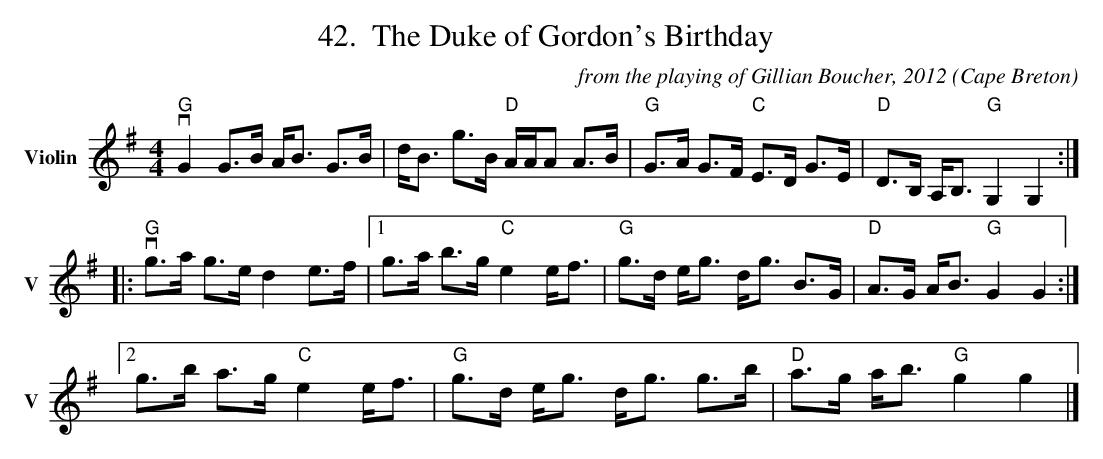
X:1
T:Duke of Gordon's Birthday, The
C:from the playing of Gillian Boucher, 2012
O:Cape Breton
M:4/4
L:1/8
%%score 1 | 2
K:G
V:1 name=Violin sname=V
"G"vG2G3/2B/ A/B3/2 G3/2B/|d/B3/2 g3/2B/ "D"A/A/A A3/2B/|"G"G3/2A/ G3/2F/ "C"E3/2D/ G3/2E/|"D"D3/2B,/ A,/B,3/2"G" G,2 G,2:|
|:"G"vg3/2a/ g3/2e/ d2 e3/2f/|[1g3/2a/ b3/2g/ "C"e2 e/f3/2|"G"g3/2d/ e/g3/2 d/g3/2 B3/2G/|"D"A3/2G/ A/B3/2 "G"G2G2:|
[2g3/2b/ a3/2g/"C"e2e/f3/2|"G"g3/2d/ e/g3/2 d/g3/2 g3/2b/|"D"a3/2g/ a/b3/2"G"g2g2|]
V:C clef=bass middle=D name=Cello sname=C
G,2D,3/2F,/G,2G,2|B,2G,2D2D3/2C/|B,2B,3/2B,/ C2C2|D2D,2G,2G,2:|
|:B2B3/2A/G2G2|[1B2B3/2G/E2C/D3/2|B,2C2B,2G,2|D3/2E/ F/G3/2B,2B,2:|
[2B2B3/2G/E2C/D3/2|B,2C2B,2G,2|D3/2E/ F3/2G/ B,2B,2|]
